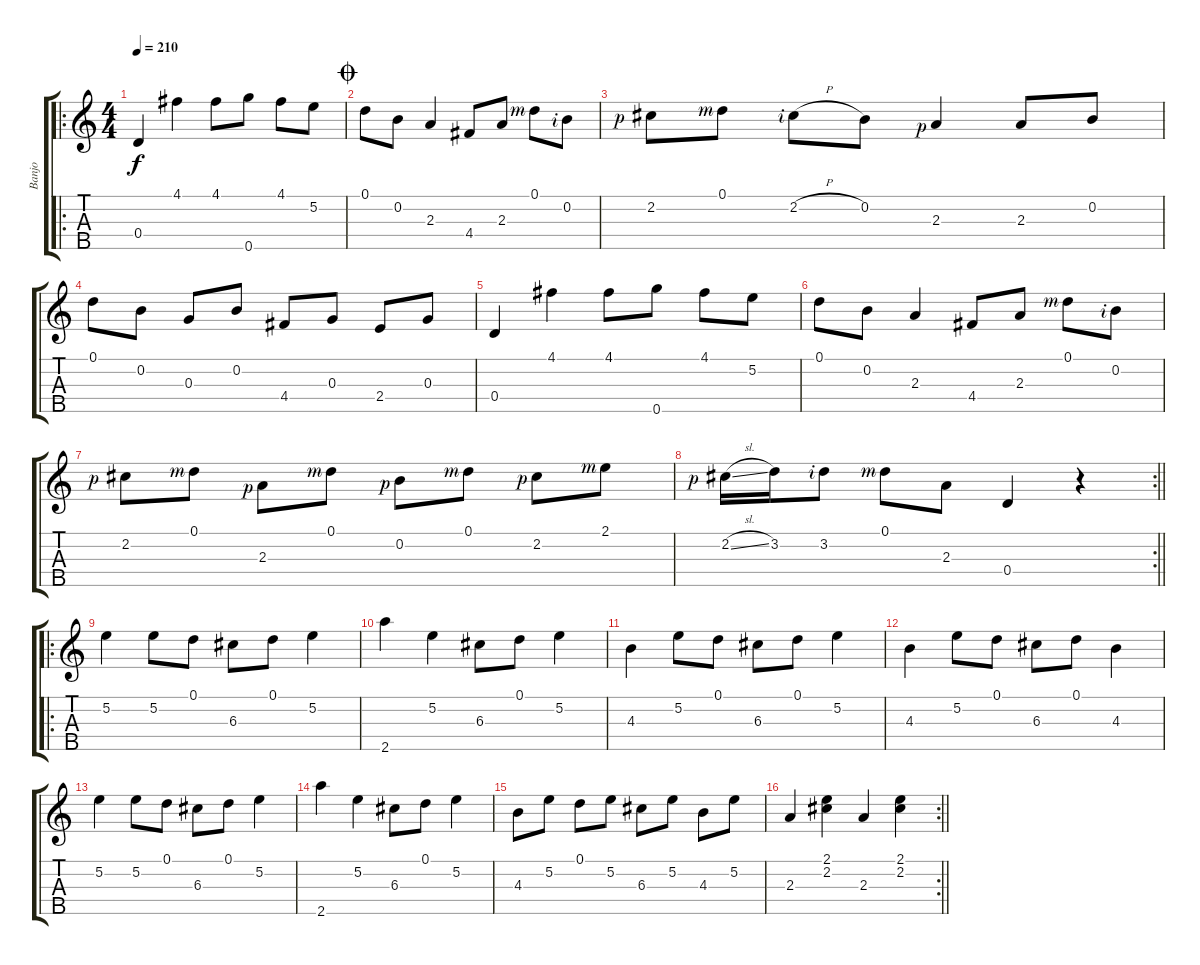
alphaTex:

\track ("Banjo" "Banjo") {instrument banjo}
\staff {score tabs}
\tuning (D4 B3 G3 D3 G4) {hide}
\displaytranspose 12
\ro
\ts (4 4)
\tempo 210
\clef g2
\ks c
0.4.4{dy f instrument banjo} 4.1.4 4.1.8 0.5.8 4.1.8 5.2.8 |
\jump coda
0.1.8 0.2.8 2.3.4 4.4.8 2.3.8 0.1{rf 3}.8 0.2{rf 2}.8 |
2.2{rf 1}.8 0.1{rf 3}.8 2.2{h rf 2}.8 0.2.8 2.3{rf 1}.4 2.3.8 0.2.8 |
0.1.8 0.2.8 0.3.8 0.2.8 4.4.8 0.3.8 2.4.8 0.3.8 |
0.4.4 4.1.4 4.1.8 0.5.8 4.1.8 5.2.8 |
0.1.8 0.2.8 2.3.4 4.4.8 2.3.8 0.1{rf 3}.8 0.2{rf 2}.8 |
2.2{rf 1}.8 0.1{rf 3}.8 2.3{rf 1}.8 0.1{rf 3}.8 0.2{rf 1}.8 0.1{rf 3}.8 2.2{rf 1}.8 2.1{rf 3}.8 |
\rc 2
\barLineRight lightlight
2.2{sl rf 1}.16 3.2.16 3.2{rf 2}.8 0.1{rf 3}.8 2.3.8 0.4.4 r.4 |
\ro
5.2.4 5.2.8 0.1.8 6.3.8 0.1.8 5.2.4 |
2.5.4 5.2.4 6.3.8 0.1.8 5.2.4 |
4.3.4 5.2.8 0.1.8 6.3.8 0.1.8 5.2.4 |
4.3.4 5.2.8 0.1.8 6.3.8 0.1.8 4.3.4 |
5.2.4 5.2.8 0.1.8 6.3.8 0.1.8 5.2.4 |
2.5.4 5.2.4 6.3.8 0.1.8 5.2.4 |
4.3.8 5.2.8 0.1.8 5.2.8 6.3.8 5.2.8 4.3.8 5.2.8 |
\rc 2
\barLineRight lightlight
2.3.4 (2.1 2.2).4 2.3.4 (2.1 2.2).4
